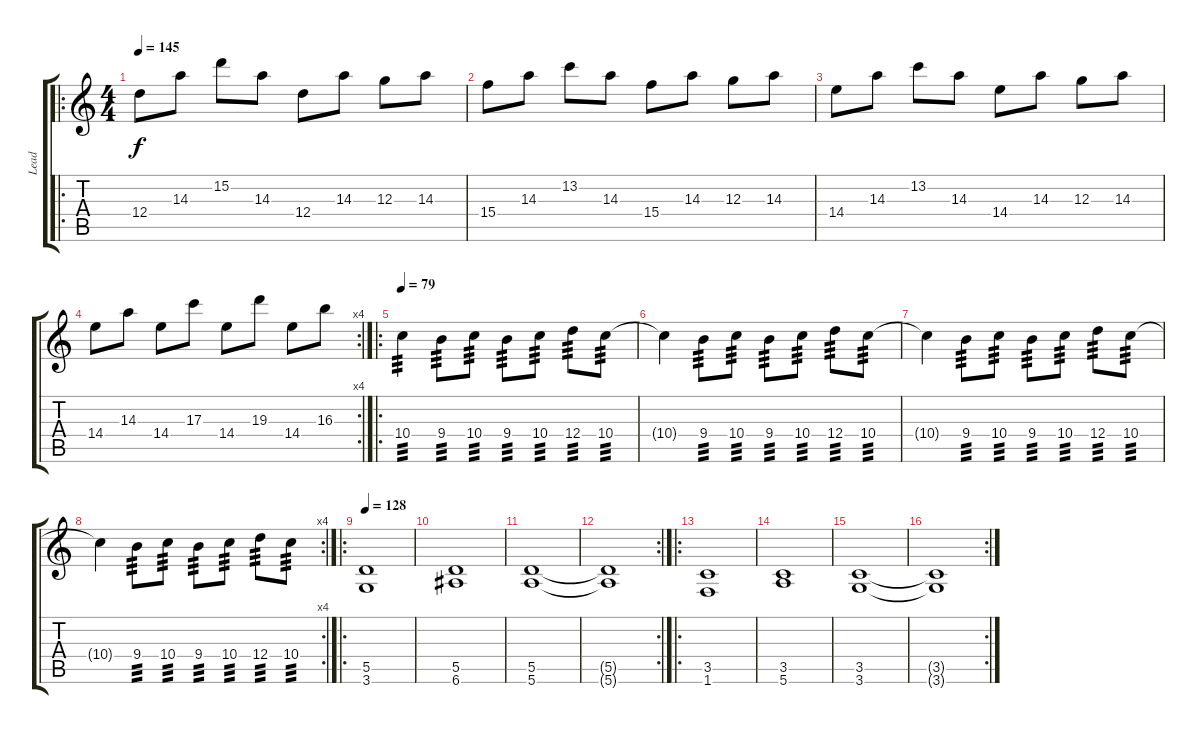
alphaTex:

\track ("Lead" "Lead") {instrument distortionguitar}
\staff {score tabs}
\tuning (E4 B3 G3 D3 A2 E2) {hide}
\ro
\ts (4 4)
\tempo 145
\clef g2
\ks c
12.4.8{dy f} 14.3.8 15.2.8 14.3.8 12.4.8 14.3.8 12.3.8 14.3.8 |
15.4.8 14.3.8 13.2.8 14.3.8 15.4.8 14.3.8 12.3.8 14.3.8 |
14.4.8 14.3.8 13.2.8 14.3.8 14.4.8 14.3.8 12.3.8 14.3.8 |
\rc 4
14.4.8 14.3.8 14.4.8 17.3.8 14.4.8 19.3.8 14.4.8 16.3.8 |
\ro
\tempo 79
10.4.4{tp 3} 9.4.8{tp 3} 10.4.8{tp 3} 9.4.8{tp 3} 10.4.8{tp 3} 12.4.8{tp 3} 10.4.8{tp 3} |
10.4{t}.4 9.4.8{tp 3} 10.4.8{tp 3} 9.4.8{tp 3} 10.4.8{tp 3} 12.4.8{tp 3} 10.4.8{tp 3} |
10.4{t}.4 9.4.8{tp 3} 10.4.8{tp 3} 9.4.8{tp 3} 10.4.8{tp 3} 12.4.8{tp 3} 10.4.8{tp 3} |
\rc 4
10.4{t}.4 9.4.8{tp 3} 10.4.8{tp 3} 9.4.8{tp 3} 10.4.8{tp 3} 12.4.8{tp 3} 10.4.8{tp 3} |
\ro
\tempo 128
(5.5 3.6).1 |
(5.5 6.6).1 |
(5.5 5.6).1 |
\rc 2
(5.5{t} 5.6{t}).1 |
\ro
(3.5 1.6).1 |
(3.5 5.6).1 |
(3.5 3.6).1 |
\rc 2
(3.5{t} 3.6{t}).1
